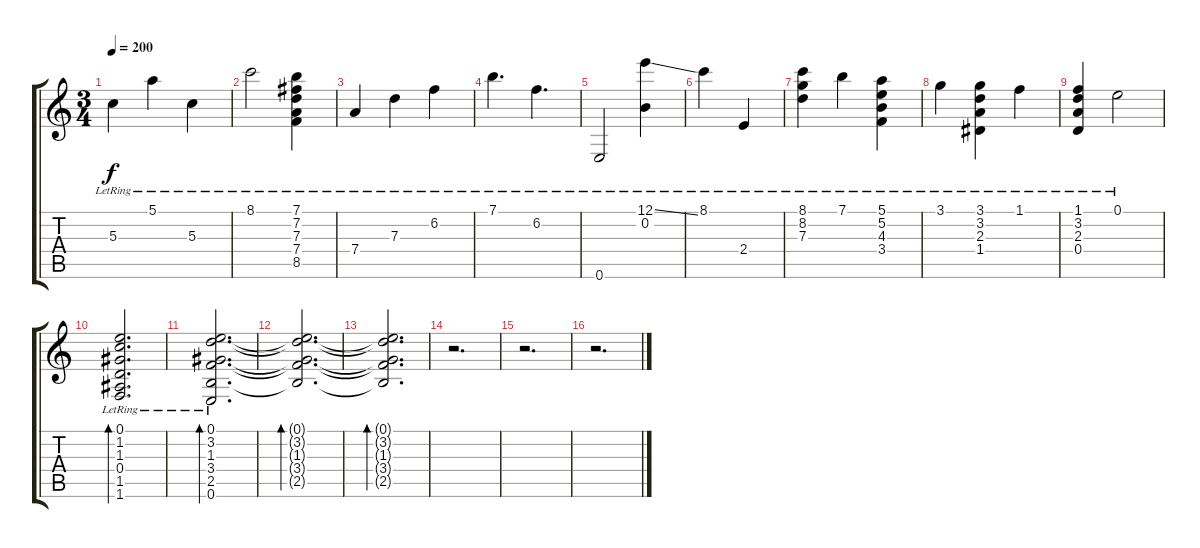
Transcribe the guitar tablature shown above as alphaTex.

\track "" {instrument acousticguitarnylon}
\staff {score tabs}
\tuning (E4 B3 G3 D3 A2 E2) {hide}
\ts (3 4)
\tempo 200
\clef g2
\ks c
5.3{lr}.4{dy f} 5.1{lr}.4 5.3{lr}.4 |
8.1{lr}.2 (7.1{lr} 7.2{lr} 7.3{lr} 7.4{lr} 8.5{lr}).4 |
7.4{lr}.4 7.3{lr}.4 6.2{lr}.4 |
7.1{lr}.4{d} 6.2{lr}.4{d} |
0.6{lr}.2 (12.1{ss lr} 0.2{lr}).4 |
8.1{lr}.4 2.4{lr}.4 |
(8.1{lr} 8.2{lr} 7.3{lr}).4 7.1{lr}.4 (5.1{lr} 5.2{lr} 4.3{lr} 3.4{lr}).4 |
3.1{lr}.4 (3.1{lr} 3.2{lr} 2.3{lr} 1.4{lr}).4 1.1{lr}.4 |
(1.1{lr} 3.2{lr} 2.3{lr} 0.4{lr}).4 0.1{lr}.2 |
(0.1{lr} 1.2{lr} 1.3{lr} 0.4{lr} 1.5{lr} 1.6{lr}).2{d bd 240} |
(0.1{lr} 3.2{lr} 1.3{lr} 3.4{lr} 2.5{lr} 0.6{lr}).2{d bd 480} |
(0.1{t} 3.2{t} 1.3{t} 3.4{t} 2.5{t}).2{d bd 480} |
(0.1{t} 3.2{t} 1.3{t} 3.4{t} 2.5{t}).2{d bd 480} |
r.2{d} |
r.2{d} |
r.2{d}
